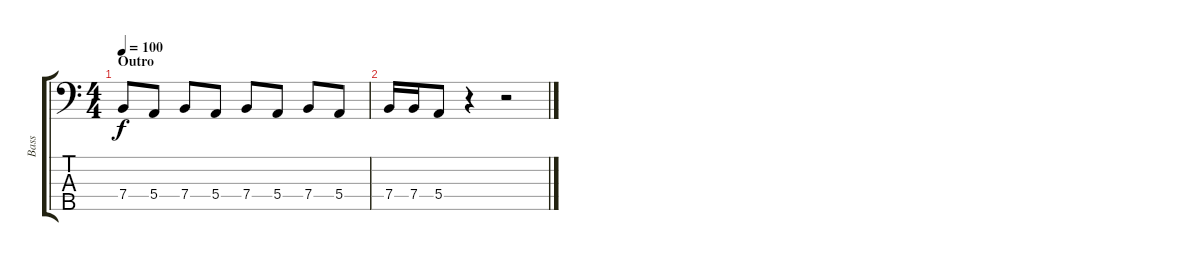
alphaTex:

\track ("Bass" "Bass") {instrument electricbassfinger}
\staff {score tabs}
\tuning (G2 D2 A1 E1 B0) {hide}
\ts (4 4)
\section ("" "Outro")
\tempo 100
\clef f4
\ks c
7.4.8{dy f} 5.4.8 7.4.8 5.4.8 7.4.8 5.4.8 7.4.8 5.4.8 |
7.4.16 7.4.16 5.4.8 r.4 r.2
